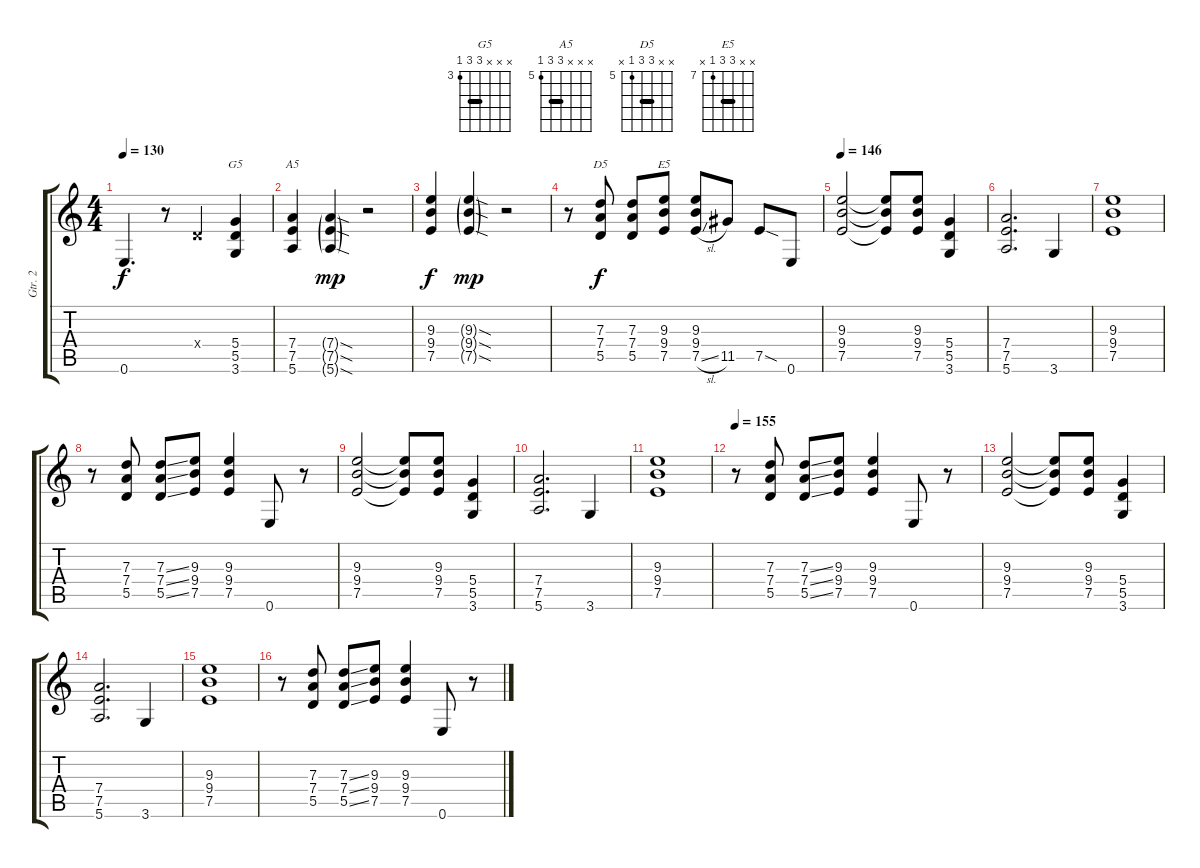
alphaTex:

\track ("Gtr. 2" "Gtr. 2") {instrument distortionguitar}
\staff {score tabs}
\tuning (E4 B3 G3 D3 A2 E2) {hide}
\chord ("G5" x x x 5 5 3) {firstfret 3 barre 5}
\chord ("A5" x x x 7 7 5) {firstfret 5 barre 7}
\chord ("D5" x x 7 7 5 x) {firstfret 5 barre 7}
\chord ("E5" x x 9 9 7 x) {firstfret 7 barre 9}
\ts (4 4)
\tempo 130
\clef g2
\ks c
0.6.4{d dy f} r.8 0.4{x}.4 (5.4 5.5 3.6).4{ch "G5"} |
(7.4 7.5 5.6).4{ch "A5"} (7.4{sod g} 7.5{sod g} 5.6{sod g}).4{dy mp} r.2 |
(9.3 9.4 7.5).4{dy f} (9.3{sod g} 9.4{sod g} 7.5{sod g}).4{dy mp} r.2 |
r.8 (7.3 7.4 5.5).8{ch "D5" dy f} (7.3 7.4 5.5).8 (9.3 9.4 7.5).8{ch "E5"} (9.3 9.4 7.5{sl}).8 11.5.8 7.5{sod}.8 0.6.8 |
\tempo 146
(9.3 9.4 7.5).2 (9.3{t} 9.4{t} 7.5{t}).8 (9.3 9.4 7.5).8 (5.4 5.5 3.6).4 |
(7.4 7.5 5.6).2{d} 3.6.4 |
(9.3 9.4 7.5).1 |
r.8 (7.3 7.4 5.5).8 (7.3{ss} 7.4{ss} 5.5{ss}).8 (9.3 9.4 7.5).8 (9.3 9.4 7.5).4 0.6.8 r.8 |
(9.3 9.4 7.5).2 (9.3{t} 9.4{t} 7.5{t}).8 (9.3 9.4 7.5).8 (5.4 5.5 3.6).4 |
(7.4 7.5 5.6).2{d} 3.6.4 |
(9.3 9.4 7.5).1 |
\tempo 155
r.8 (7.3 7.4 5.5).8 (7.3{ss} 7.4{ss} 5.5{ss}).8 (9.3 9.4 7.5).8 (9.3 9.4 7.5).4 0.6.8 r.8 |
(9.3 9.4 7.5).2 (9.3{t} 9.4{t} 7.5{t}).8 (9.3 9.4 7.5).8 (5.4 5.5 3.6).4 |
(7.4 7.5 5.6).2{d} 3.6.4 |
(9.3 9.4 7.5).1 |
r.8 (7.3 7.4 5.5).8 (7.3{ss} 7.4{ss} 5.5{ss}).8 (9.3 9.4 7.5).8 (9.3 9.4 7.5).4 0.6.8 r.8
